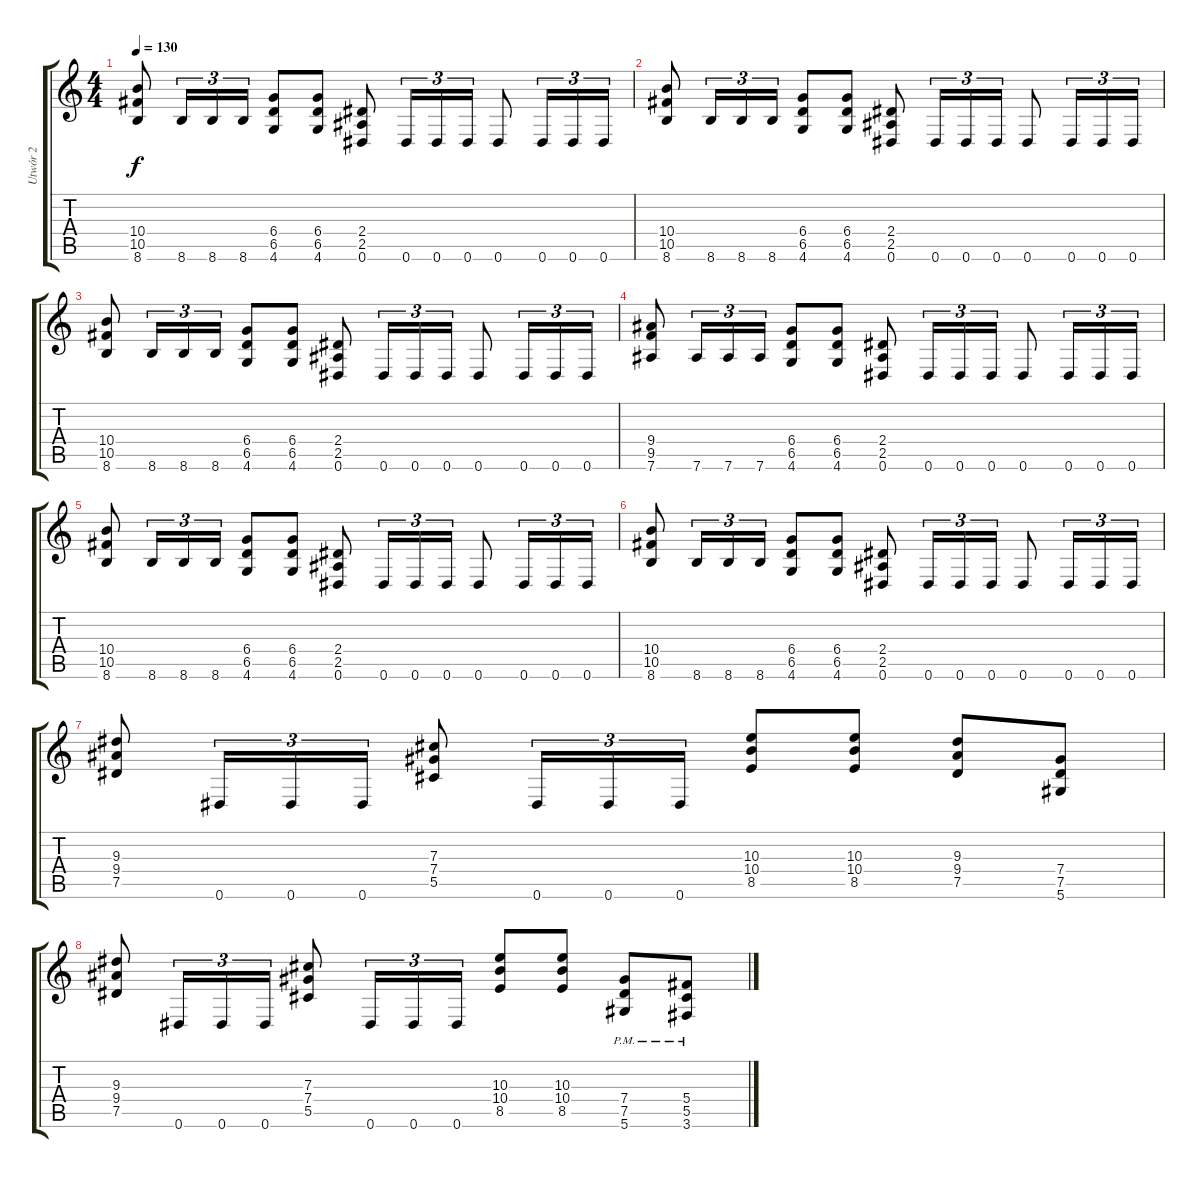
\track ("Utwór 2" "Utwór 2") {instrument distortionguitar}
\staff {score tabs}
\tuning (Eb4 Bb3 Gb3 Db3 Ab2 Eb2) {hide}
\ts (4 4)
\tempo 130
\clef g2
\ks c
(10.4 10.5 8.6).8{dy f} 8.6.16{tu (3 2)} 8.6.16{tu (3 2)} 8.6.16{tu (3 2)} (6.4 6.5 4.6).8 (6.4 6.5 4.6).8 (2.4 2.5 0.6).8 0.6.16{tu (3 2)} 0.6.16{tu (3 2)} 0.6.16{tu (3 2)} 0.6.8 0.6.16{tu (3 2)} 0.6.16{tu (3 2)} 0.6.16{tu (3 2)} |
(10.4 10.5 8.6).8 8.6.16{tu (3 2)} 8.6.16{tu (3 2)} 8.6.16{tu (3 2)} (6.4 6.5 4.6).8 (6.4 6.5 4.6).8 (2.4 2.5 0.6).8 0.6.16{tu (3 2)} 0.6.16{tu (3 2)} 0.6.16{tu (3 2)} 0.6.8 0.6.16{tu (3 2)} 0.6.16{tu (3 2)} 0.6.16{tu (3 2)} |
(10.4 10.5 8.6).8 8.6.16{tu (3 2)} 8.6.16{tu (3 2)} 8.6.16{tu (3 2)} (6.4 6.5 4.6).8 (6.4 6.5 4.6).8 (2.4 2.5 0.6).8 0.6.16{tu (3 2)} 0.6.16{tu (3 2)} 0.6.16{tu (3 2)} 0.6.8 0.6.16{tu (3 2)} 0.6.16{tu (3 2)} 0.6.16{tu (3 2)} |
(9.4 9.5 7.6).8 7.6.16{tu (3 2)} 7.6.16{tu (3 2)} 7.6.16{tu (3 2)} (6.4 6.5 4.6).8 (6.4 6.5 4.6).8 (2.4 2.5 0.6).8 0.6.16{tu (3 2)} 0.6.16{tu (3 2)} 0.6.16{tu (3 2)} 0.6.8 0.6.16{tu (3 2)} 0.6.16{tu (3 2)} 0.6.16{tu (3 2)} |
(10.4 10.5 8.6).8 8.6.16{tu (3 2)} 8.6.16{tu (3 2)} 8.6.16{tu (3 2)} (6.4 6.5 4.6).8 (6.4 6.5 4.6).8 (2.4 2.5 0.6).8 0.6.16{tu (3 2)} 0.6.16{tu (3 2)} 0.6.16{tu (3 2)} 0.6.8 0.6.16{tu (3 2)} 0.6.16{tu (3 2)} 0.6.16{tu (3 2)} |
(10.4 10.5 8.6).8 8.6.16{tu (3 2)} 8.6.16{tu (3 2)} 8.6.16{tu (3 2)} (6.4 6.5 4.6).8 (6.4 6.5 4.6).8 (2.4 2.5 0.6).8 0.6.16{tu (3 2)} 0.6.16{tu (3 2)} 0.6.16{tu (3 2)} 0.6.8 0.6.16{tu (3 2)} 0.6.16{tu (3 2)} 0.6.16{tu (3 2)} |
(9.3 9.4 7.5).8 0.6.16{tu (3 2)} 0.6.16{tu (3 2)} 0.6.16{tu (3 2)} (7.3 7.4 5.5).8 0.6.16{tu (3 2)} 0.6.16{tu (3 2)} 0.6.16{tu (3 2)} (10.3 10.4 8.5).8 (10.3 10.4 8.5).8 (9.3 9.4 7.5).8 (7.4 7.5 5.6).8 |
(9.3 9.4 7.5).8 0.6.16{tu (3 2)} 0.6.16{tu (3 2)} 0.6.16{tu (3 2)} (7.3 7.4 5.5).8 0.6.16{tu (3 2)} 0.6.16{tu (3 2)} 0.6.16{tu (3 2)} (10.3 10.4 8.5).8 (10.3 10.4 8.5).8 (7.4{pm} 7.5{pm} 5.6{pm}).8 (5.4{pm} 5.5{pm} 3.6{pm}).8
